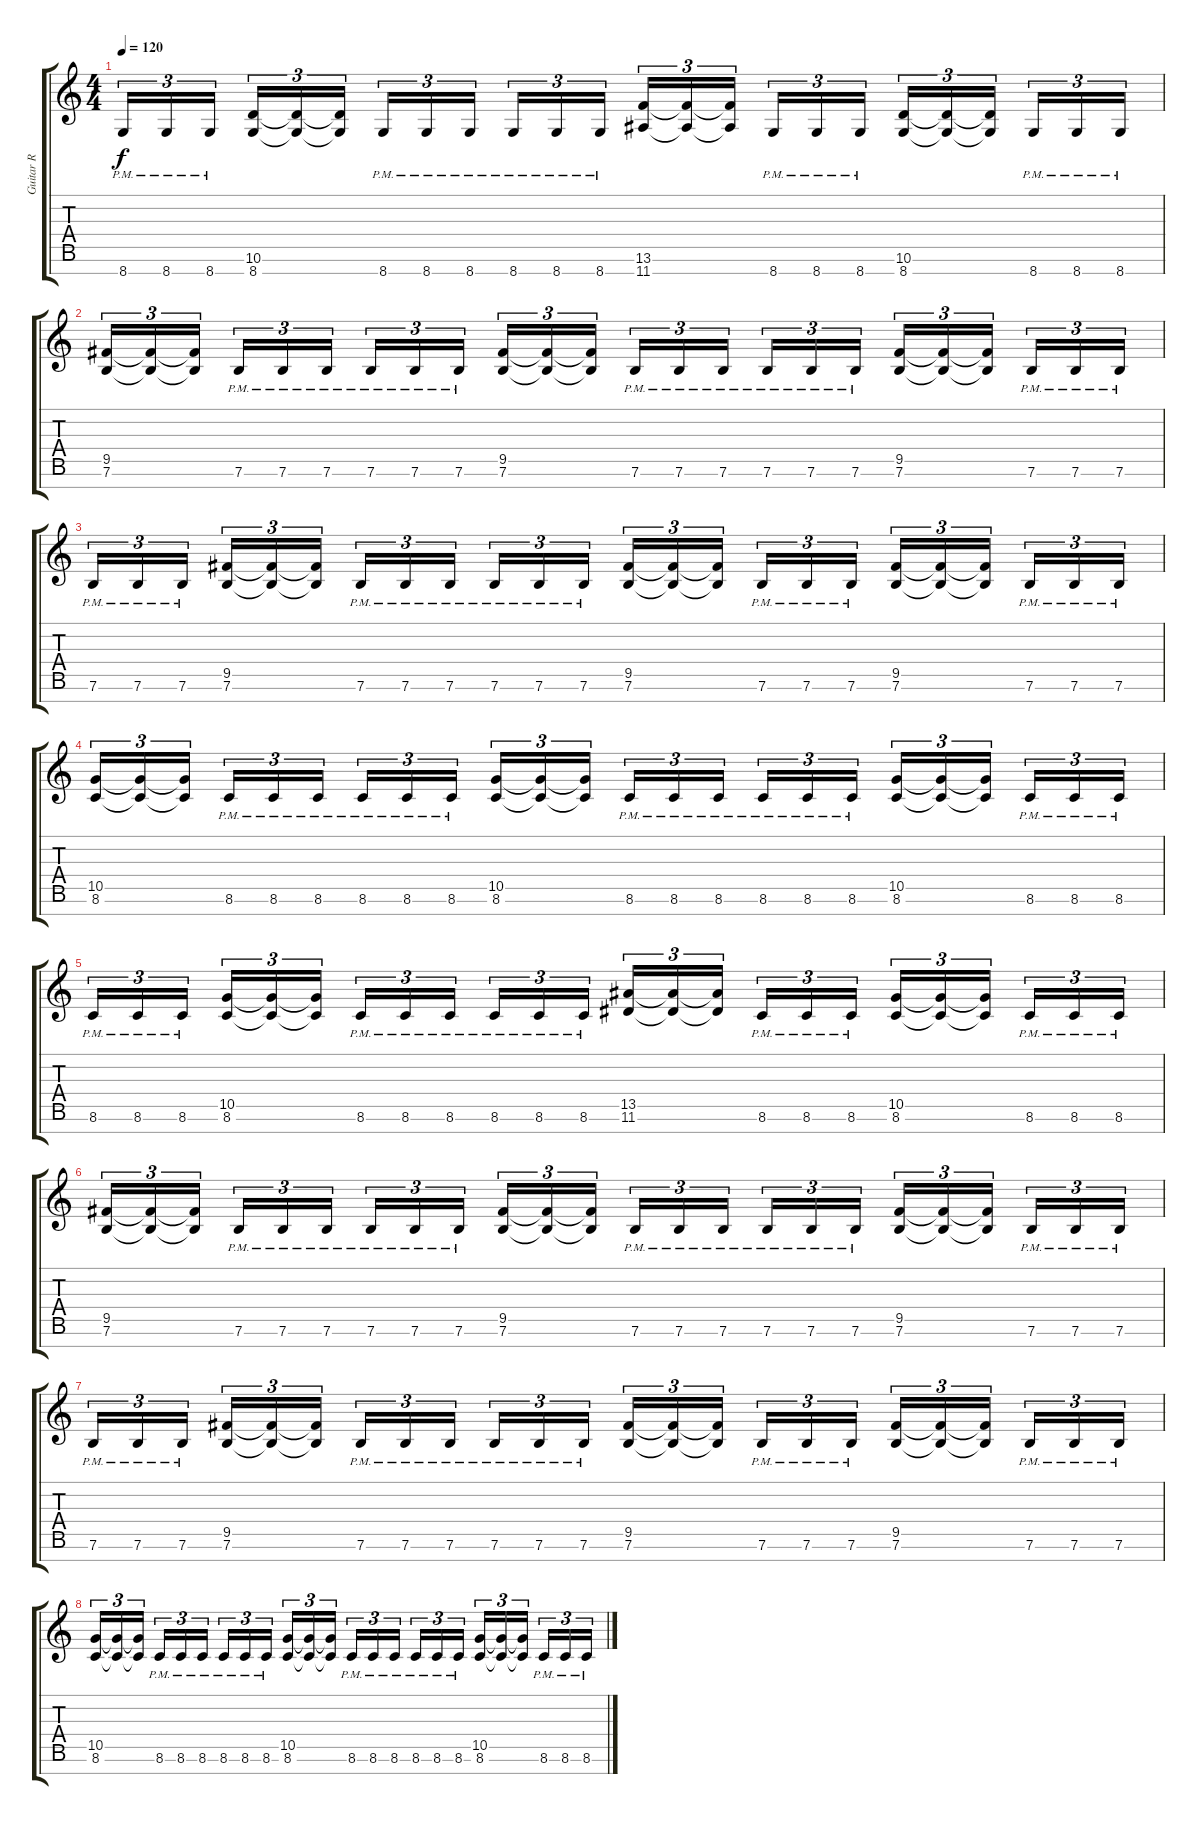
\track ("Guitar R" "Guitar R") {instrument overdrivenguitar}
\staff {score tabs}
\tuning (E4 B3 G3 D3 A2 E2 B1) {hide}
\ts (4 4)
\tempo 120
\clef g2
\ks c
8.7{pm}.16{tu (3 2) dy f} 8.7{pm}.16{tu (3 2)} 8.7{pm}.16{tu (3 2) beam splitsecondary} (10.6 8.7).16{tu (3 2)} (10.6{t} 8.7{t}).16{tu (3 2)} (10.6{t} 8.7{t}).16{tu (3 2)} 8.7{pm}.16{tu (3 2)} 8.7{pm}.16{tu (3 2)} 8.7{pm}.16{tu (3 2) beam splitsecondary} 8.7{pm}.16{tu (3 2)} 8.7{pm}.16{tu (3 2)} 8.7{pm}.16{tu (3 2)} (13.6 11.7).16{tu (3 2)} (13.6{t} 11.7{t}).16{tu (3 2)} (13.6{t} 11.7{t}).16{tu (3 2) beam splitsecondary} 8.7{pm}.16{tu (3 2)} 8.7{pm}.16{tu (3 2)} 8.7{pm}.16{tu (3 2)} (10.6 8.7).16{tu (3 2)} (10.6{t} 8.7{t}).16{tu (3 2)} (10.6{t} 8.7{t}).16{tu (3 2) beam splitsecondary} 8.7{pm}.16{tu (3 2)} 8.7{pm}.16{tu (3 2)} 8.7{pm}.16{tu (3 2)} |
(9.5 7.6).16{tu (3 2)} (9.5{t} 7.6{t}).16{tu (3 2)} (9.5{t} 7.6{t}).16{tu (3 2) beam splitsecondary} 7.6{pm}.16{tu (3 2)} 7.6{pm}.16{tu (3 2)} 7.6{pm}.16{tu (3 2)} 7.6{pm}.16{tu (3 2)} 7.6{pm}.16{tu (3 2)} 7.6{pm}.16{tu (3 2) beam splitsecondary} (9.5 7.6).16{tu (3 2)} (9.5{t} 7.6{t}).16{tu (3 2)} (9.5{t} 7.6{t}).16{tu (3 2)} 7.6{pm}.16{tu (3 2)} 7.6{pm}.16{tu (3 2)} 7.6{pm}.16{tu (3 2) beam splitsecondary} 7.6{pm}.16{tu (3 2)} 7.6{pm}.16{tu (3 2)} 7.6{pm}.16{tu (3 2)} (9.5 7.6).16{tu (3 2)} (9.5{t} 7.6{t}).16{tu (3 2)} (9.5{t} 7.6{t}).16{tu (3 2) beam splitsecondary} 7.6{pm}.16{tu (3 2)} 7.6{pm}.16{tu (3 2)} 7.6{pm}.16{tu (3 2)} |
7.6{pm}.16{tu (3 2)} 7.6{pm}.16{tu (3 2)} 7.6{pm}.16{tu (3 2) beam splitsecondary} (9.5 7.6).16{tu (3 2)} (9.5{t} 7.6{t}).16{tu (3 2)} (9.5{t} 7.6{t}).16{tu (3 2)} 7.6{pm}.16{tu (3 2)} 7.6{pm}.16{tu (3 2)} 7.6{pm}.16{tu (3 2) beam splitsecondary} 7.6{pm}.16{tu (3 2)} 7.6{pm}.16{tu (3 2)} 7.6{pm}.16{tu (3 2)} (9.5 7.6).16{tu (3 2)} (9.5{t} 7.6{t}).16{tu (3 2)} (9.5{t} 7.6{t}).16{tu (3 2) beam splitsecondary} 7.6{pm}.16{tu (3 2)} 7.6{pm}.16{tu (3 2)} 7.6{pm}.16{tu (3 2)} (9.5 7.6).16{tu (3 2)} (9.5{t} 7.6{t}).16{tu (3 2)} (9.5{t} 7.6{t}).16{tu (3 2) beam splitsecondary} 7.6{pm}.16{tu (3 2)} 7.6{pm}.16{tu (3 2)} 7.6{pm}.16{tu (3 2)} |
(10.5 8.6).16{tu (3 2)} (10.5{t} 8.6{t}).16{tu (3 2)} (10.5{t} 8.6{t}).16{tu (3 2) beam splitsecondary} 8.6{pm}.16{tu (3 2)} 8.6{pm}.16{tu (3 2)} 8.6{pm}.16{tu (3 2)} 8.6{pm}.16{tu (3 2)} 8.6{pm}.16{tu (3 2)} 8.6{pm}.16{tu (3 2) beam splitsecondary} (10.5 8.6).16{tu (3 2)} (10.5{t} 8.6{t}).16{tu (3 2)} (10.5{t} 8.6{t}).16{tu (3 2)} 8.6{pm}.16{tu (3 2)} 8.6{pm}.16{tu (3 2)} 8.6{pm}.16{tu (3 2) beam splitsecondary} 8.6{pm}.16{tu (3 2)} 8.6{pm}.16{tu (3 2)} 8.6{pm}.16{tu (3 2)} (10.5 8.6).16{tu (3 2)} (10.5{t} 8.6{t}).16{tu (3 2)} (10.5{t} 8.6{t}).16{tu (3 2) beam splitsecondary} 8.6{pm}.16{tu (3 2)} 8.6{pm}.16{tu (3 2)} 8.6{pm}.16{tu (3 2)} |
8.6{pm}.16{tu (3 2)} 8.6{pm}.16{tu (3 2)} 8.6{pm}.16{tu (3 2) beam splitsecondary} (10.5 8.6).16{tu (3 2)} (10.5{t} 8.6{t}).16{tu (3 2)} (10.5{t} 8.6{t}).16{tu (3 2)} 8.6{pm}.16{tu (3 2)} 8.6{pm}.16{tu (3 2)} 8.6{pm}.16{tu (3 2) beam splitsecondary} 8.6{pm}.16{tu (3 2)} 8.6{pm}.16{tu (3 2)} 8.6{pm}.16{tu (3 2)} (13.5 11.6).16{tu (3 2)} (13.5{t} 11.6{t}).16{tu (3 2)} (13.5{t} 11.6{t}).16{tu (3 2) beam splitsecondary} 8.6{pm}.16{tu (3 2)} 8.6{pm}.16{tu (3 2)} 8.6{pm}.16{tu (3 2)} (10.5 8.6).16{tu (3 2)} (10.5{t} 8.6{t}).16{tu (3 2)} (10.5{t} 8.6{t}).16{tu (3 2) beam splitsecondary} 8.6{pm}.16{tu (3 2)} 8.6{pm}.16{tu (3 2)} 8.6{pm}.16{tu (3 2)} |
(9.5 7.6).16{tu (3 2)} (9.5{t} 7.6{t}).16{tu (3 2)} (9.5{t} 7.6{t}).16{tu (3 2) beam splitsecondary} 7.6{pm}.16{tu (3 2)} 7.6{pm}.16{tu (3 2)} 7.6{pm}.16{tu (3 2)} 7.6{pm}.16{tu (3 2)} 7.6{pm}.16{tu (3 2)} 7.6{pm}.16{tu (3 2) beam splitsecondary} (9.5 7.6).16{tu (3 2)} (9.5{t} 7.6{t}).16{tu (3 2)} (9.5{t} 7.6{t}).16{tu (3 2)} 7.6{pm}.16{tu (3 2)} 7.6{pm}.16{tu (3 2)} 7.6{pm}.16{tu (3 2) beam splitsecondary} 7.6{pm}.16{tu (3 2)} 7.6{pm}.16{tu (3 2)} 7.6{pm}.16{tu (3 2)} (9.5 7.6).16{tu (3 2)} (9.5{t} 7.6{t}).16{tu (3 2)} (9.5{t} 7.6{t}).16{tu (3 2) beam splitsecondary} 7.6{pm}.16{tu (3 2)} 7.6{pm}.16{tu (3 2)} 7.6{pm}.16{tu (3 2)} |
7.6{pm}.16{tu (3 2)} 7.6{pm}.16{tu (3 2)} 7.6{pm}.16{tu (3 2) beam splitsecondary} (9.5 7.6).16{tu (3 2)} (9.5{t} 7.6{t}).16{tu (3 2)} (9.5{t} 7.6{t}).16{tu (3 2)} 7.6{pm}.16{tu (3 2)} 7.6{pm}.16{tu (3 2)} 7.6{pm}.16{tu (3 2) beam splitsecondary} 7.6{pm}.16{tu (3 2)} 7.6{pm}.16{tu (3 2)} 7.6{pm}.16{tu (3 2)} (9.5 7.6).16{tu (3 2)} (9.5{t} 7.6{t}).16{tu (3 2)} (9.5{t} 7.6{t}).16{tu (3 2) beam splitsecondary} 7.6{pm}.16{tu (3 2)} 7.6{pm}.16{tu (3 2)} 7.6{pm}.16{tu (3 2)} (9.5 7.6).16{tu (3 2)} (9.5{t} 7.6{t}).16{tu (3 2)} (9.5{t} 7.6{t}).16{tu (3 2) beam splitsecondary} 7.6{pm}.16{tu (3 2)} 7.6{pm}.16{tu (3 2)} 7.6{pm}.16{tu (3 2)} |
(10.5 8.6).16{tu (3 2)} (10.5{t} 8.6{t}).16{tu (3 2)} (10.5{t} 8.6{t}).16{tu (3 2) beam splitsecondary} 8.6{pm}.16{tu (3 2)} 8.6{pm}.16{tu (3 2)} 8.6{pm}.16{tu (3 2)} 8.6{pm}.16{tu (3 2)} 8.6{pm}.16{tu (3 2)} 8.6{pm}.16{tu (3 2) beam splitsecondary} (10.5 8.6).16{tu (3 2)} (10.5{t} 8.6{t}).16{tu (3 2)} (10.5{t} 8.6{t}).16{tu (3 2)} 8.6{pm}.16{tu (3 2)} 8.6{pm}.16{tu (3 2)} 8.6{pm}.16{tu (3 2) beam splitsecondary} 8.6{pm}.16{tu (3 2)} 8.6{pm}.16{tu (3 2)} 8.6{pm}.16{tu (3 2)} (10.5 8.6).16{tu (3 2)} (10.5{t} 8.6{t}).16{tu (3 2)} (10.5{t} 8.6{t}).16{tu (3 2) beam splitsecondary} 8.6{pm}.16{tu (3 2)} 8.6{pm}.16{tu (3 2)} 8.6{pm}.16{tu (3 2)}
